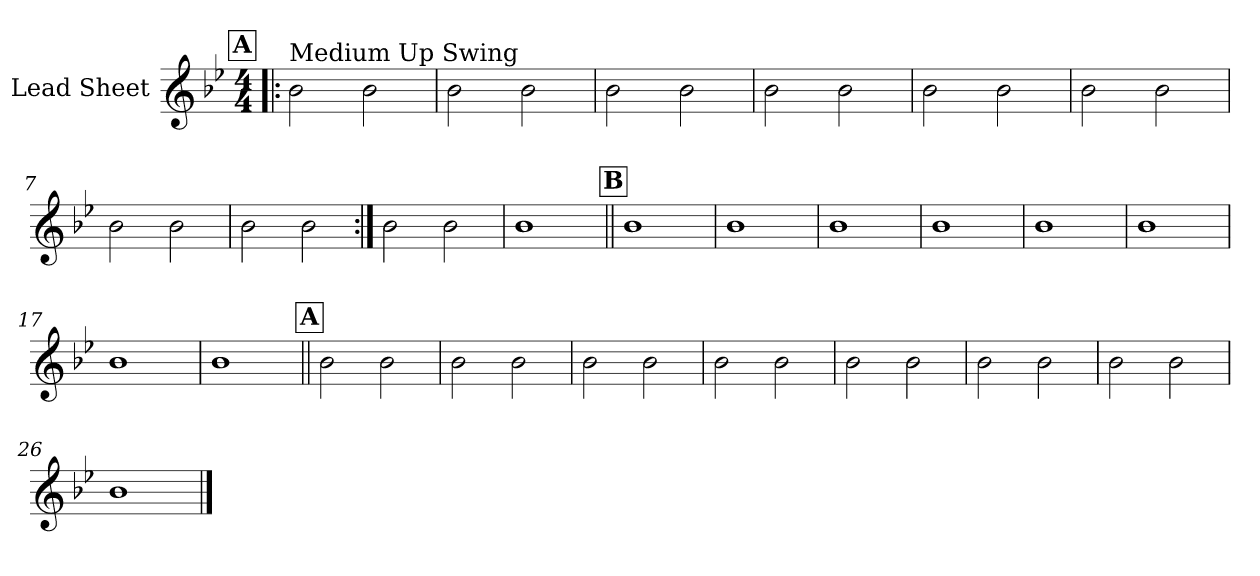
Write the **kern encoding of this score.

**kern
*part1
*staff1
*I"Lead Sheet
*clefG2
*k[b-e-]
*B-:
*M4/4
!!LO:REH:place=s1:a:fs=14:t=A
=1!|:
!LO:TX:a:t=Medium Up Swing
2b-\
2b-\
=2
2b-\
2b-\
=3
2b-\
2b-\
=4
2b-\
2b-\
!!LO:LB:g=z
=5
2b-\
2b-\
=6
2b-\
2b-\
=7
2b-\
2b-\
=8
2b-\
2b-\
!!LO:LB:g=z
=9:|!
2b-\
2b-\
=10
1b-
!!LO:LB:g=z
!!LO:REH:place=s1:a:fs=14:t=B
=11||
1b-
=12
1b-
=13
1b-
=14
1b-
!!LO:LB:g=z
=15
1b-
=16
1b-
=17
1b-
=18
1b-
!!LO:LB:g=z
!!LO:REH:place=s1:a:fs=14:t=A
=19||
2b-\
2b-\
=20
2b-\
2b-\
=21
2b-\
2b-\
=22
2b-\
2b-\
!!LO:LB:g=z
=23
2b-\
2b-\
=24
2b-\
2b-\
=25
2b-\
2b-\
=26
1b-
==
*-
